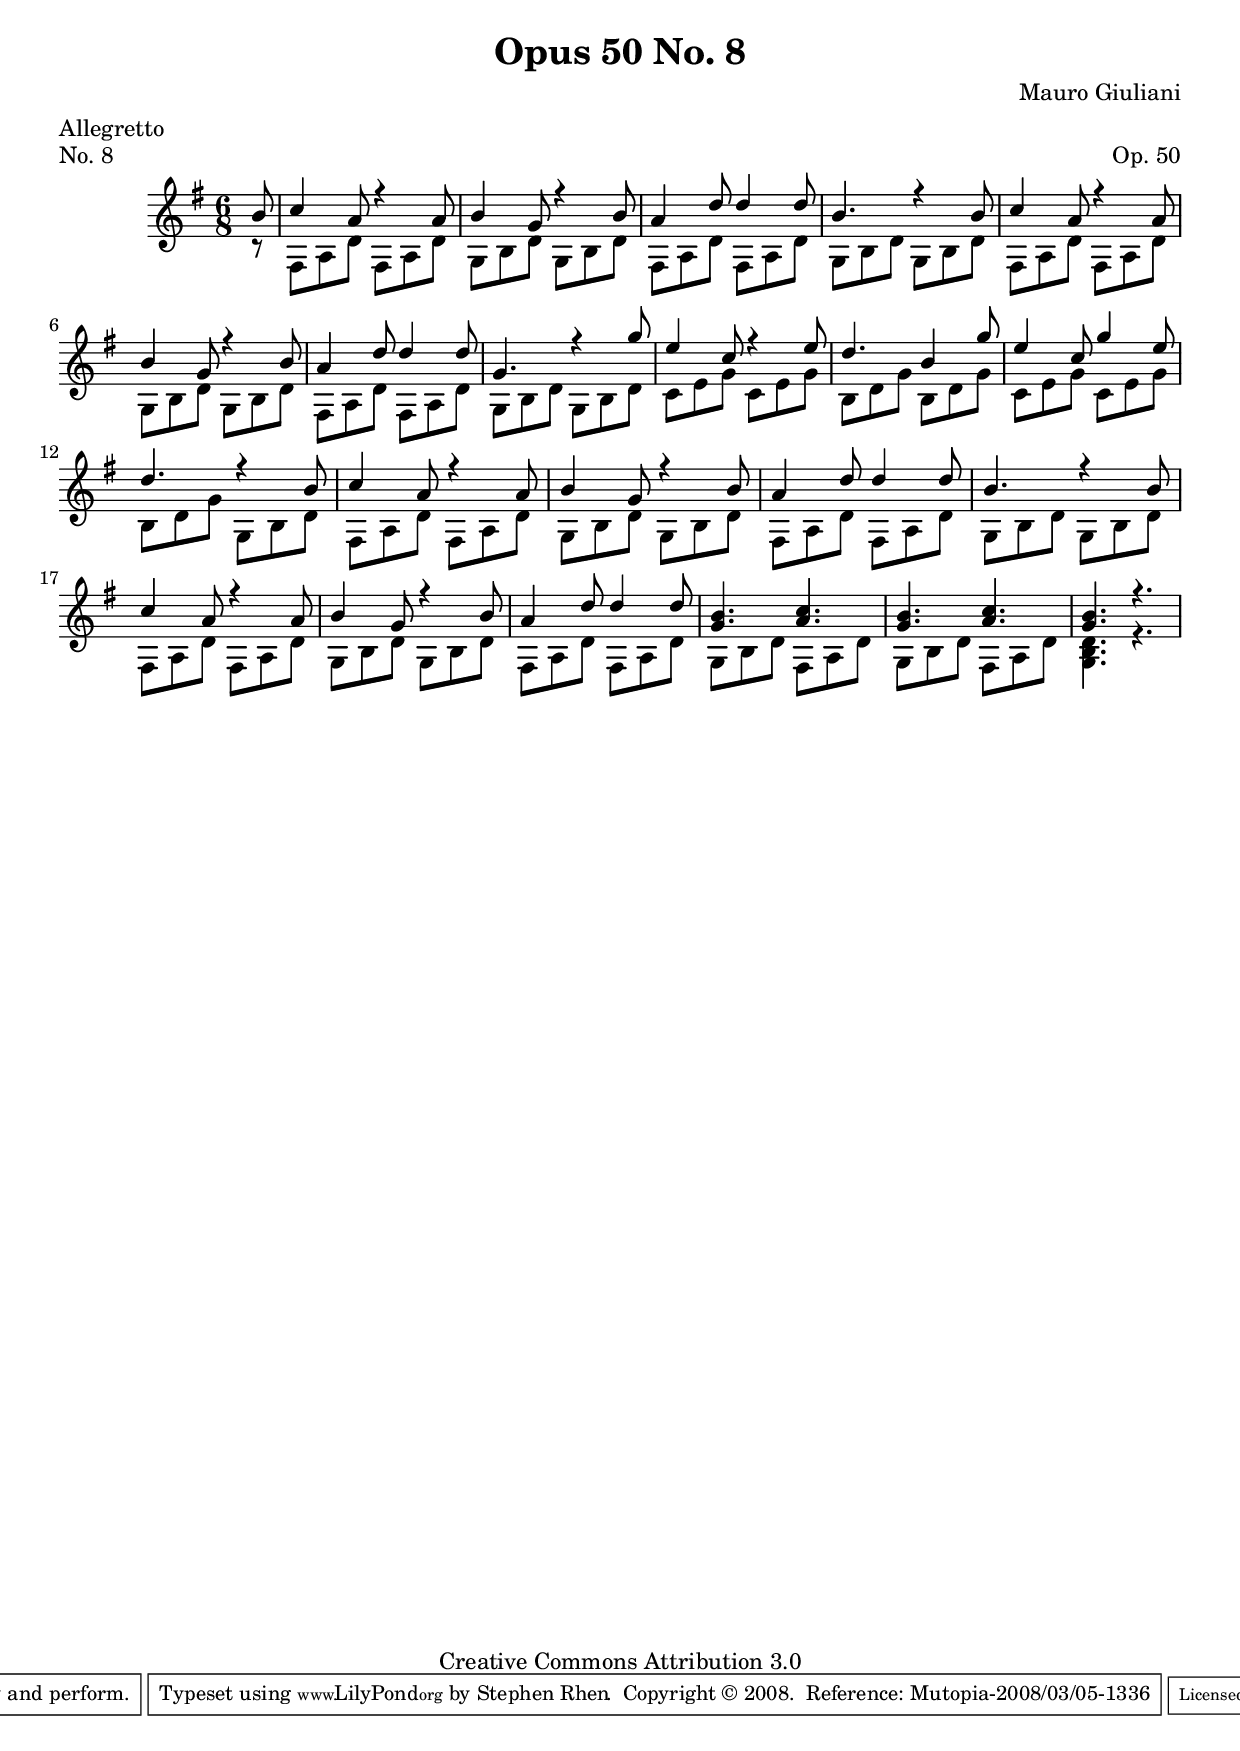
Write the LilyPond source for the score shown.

\version "2.10.33"

\header {
  title             = "Opus 50 No. 8"
  composer          = "Mauro Giuliani"
  meter             = "Allegretto"
  opus              = "Op. 50"
  piece             = "No. 8"
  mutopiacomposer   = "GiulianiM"
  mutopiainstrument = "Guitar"
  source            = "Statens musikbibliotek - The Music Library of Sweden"
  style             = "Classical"
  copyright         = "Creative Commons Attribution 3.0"
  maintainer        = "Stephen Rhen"
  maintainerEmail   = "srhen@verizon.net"
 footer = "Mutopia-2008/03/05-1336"
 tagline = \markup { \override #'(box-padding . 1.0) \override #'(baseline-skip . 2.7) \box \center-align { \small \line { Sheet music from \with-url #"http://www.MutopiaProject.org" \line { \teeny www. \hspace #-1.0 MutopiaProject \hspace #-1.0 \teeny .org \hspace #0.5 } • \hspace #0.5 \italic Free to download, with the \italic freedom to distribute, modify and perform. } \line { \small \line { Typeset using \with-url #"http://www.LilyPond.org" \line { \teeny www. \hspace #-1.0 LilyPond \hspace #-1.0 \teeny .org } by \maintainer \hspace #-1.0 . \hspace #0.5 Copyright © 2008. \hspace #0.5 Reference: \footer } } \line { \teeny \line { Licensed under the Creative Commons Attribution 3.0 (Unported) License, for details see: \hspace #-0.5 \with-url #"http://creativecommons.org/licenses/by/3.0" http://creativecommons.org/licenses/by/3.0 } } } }
}


saprano = \relative c'' {
  \stemUp
  \partial 8*1 b8
  c4 a8 r4 a8
  b4 g8 r4 b8
  a4 d8 d4 d8
  b4. r4 b8
%5
  c4 a8 r4 a8
  b4 g8 r4 b8
  a4 d8 d4 d8
  g,4. r4 g'8
  e4 c8 r4 e8
%10
  d4. b4 g'8
  e4 c8 g'4 e8
  d4. r4 b8
  c4 a8 r4 a8
  b4 g8 r4 b8
%15
  a4 d8 d4 d8
  b4. r4 b8
  c4 a8 r4 a8
  b4 g8 r4 b8
  a4 d8 d4 d8
%20
  <g, b>4. <a c>
  <g b>4. <a c>
  <g b>4. r
}

bass = \relative g {
  \partial 8*1 r8
  fis8 a d fis, a d
  g,8 b d g, b d
  fis,8 a d fis, a d
  g,8 b d g, b d
%5
  fis,8 a d fis, a d
  g,8 b d g, b d
  fis,8 a d fis, a d
  g,8 b d g, b d
  c8 e g c, e g
%10
  b,8 d g b, d g
  c,8 e g c, e g
  b,8 d g g, b d
  fis,8 a d fis, a d
  g,8 b d g, b d
%15
  fis,8 a d fis, a d
  g,8 b d g, b d
  fis,8 a d fis, a d
  g,8 b d g, b d
  fis,8 a d fis, a d
%20
  g,8 b d fis, a d
  g,8 b d fis, a d
  <g, b d>4. r
}
  
  
\score {
  {
    \key g \major
    \time 6/8
    << \saprano \\ \bass >>
  }
  \layout {
    \context {
      \Score
      fingeringOrientations = #'(left)
    }
    \context {
      \Staff
      midiInstrument = "acoustic guitar (nylon)"
      \override NoteCollision #'merge-differently-headed = ##t
      \override NoteCollision #'merge-differently-dotted = ##t
    }
  }
  \midi {
    \context {
      \Score
      tempoWholesPerMinute = #(ly:make-moment 132 4)
    }
  }
}  
  
